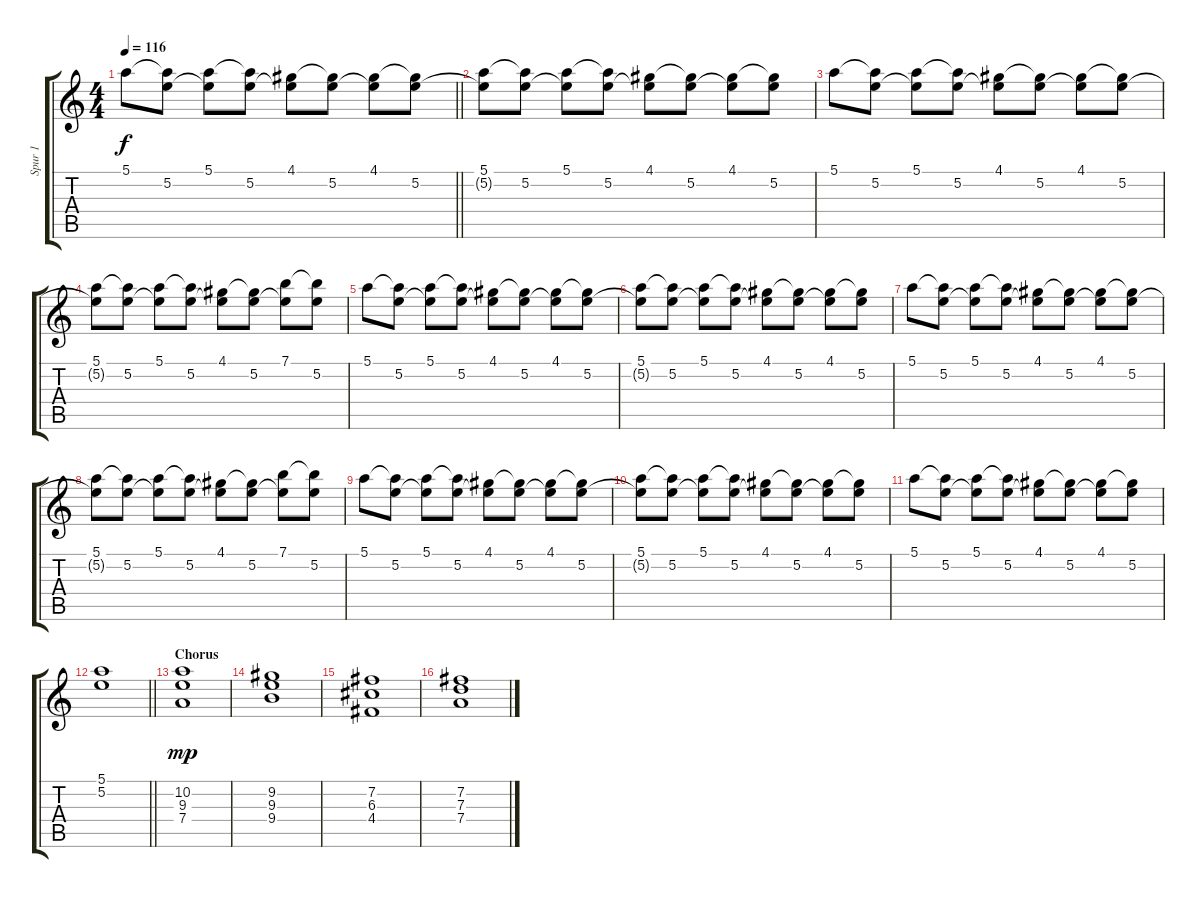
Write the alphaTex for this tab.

\track ("Spur 1" "Spur 1") {instrument distortionguitar}
\staff {score tabs}
\tuning (E4 B3 G3 D3 A2 E2) {hide}
\ts (4 4)
\tempo 116
\clef g2
\barLineRight lightlight
\ks c
5.1.8{dy f volume 10 instrument electricguitarclean} (5.1{t} 5.2).8 (5.1 5.2{t}).8 (5.1{t} 5.2).8 (4.1 5.2{t}).8 (4.1{t} 5.2).8 (4.1 5.2{t}).8 (4.1{t} 5.2).8 |
(5.1 5.2{t}).8 (5.1{t} 5.2).8 (5.1 5.2{t}).8 (5.1{t} 5.2).8 (4.1 5.2{t}).8 (4.1{t} 5.2).8 (4.1 5.2{t}).8 (4.1{t} 5.2).8 |
5.1.8 (5.1{t} 5.2).8 (5.1 5.2{t}).8 (5.1{t} 5.2).8 (4.1 5.2{t}).8 (4.1{t} 5.2).8 (4.1 5.2{t}).8 (4.1{t} 5.2).8 |
(5.1 5.2{t}).8 (5.1{t} 5.2).8 (5.1 5.2{t}).8 (5.1{t} 5.2).8 (4.1 5.2{t}).8 (4.1{t} 5.2).8 (7.1 5.2{t}).8 (7.1{t} 5.2).8 |
5.1.8 (5.1{t} 5.2).8 (5.1 5.2{t}).8 (5.1{t} 5.2).8 (4.1 5.2{t}).8 (4.1{t} 5.2).8 (4.1 5.2{t}).8 (4.1{t} 5.2).8 |
(5.1 5.2{t}).8 (5.1{t} 5.2).8 (5.1 5.2{t}).8 (5.1{t} 5.2).8 (4.1 5.2{t}).8 (4.1{t} 5.2).8 (4.1 5.2{t}).8 (4.1{t} 5.2).8 |
5.1.8 (5.1{t} 5.2).8 (5.1 5.2{t}).8 (5.1{t} 5.2).8 (4.1 5.2{t}).8 (4.1{t} 5.2).8 (4.1 5.2{t}).8 (4.1{t} 5.2).8 |
(5.1 5.2{t}).8 (5.1{t} 5.2).8 (5.1 5.2{t}).8 (5.1{t} 5.2).8 (4.1 5.2{t}).8 (4.1{t} 5.2).8 (7.1 5.2{t}).8 (7.1{t} 5.2).8 |
5.1.8 (5.1{t} 5.2).8 (5.1 5.2{t}).8 (5.1{t} 5.2).8 (4.1 5.2{t}).8 (4.1{t} 5.2).8 (4.1 5.2{t}).8 (4.1{t} 5.2).8 |
(5.1 5.2{t}).8 (5.1{t} 5.2).8 (5.1 5.2{t}).8 (5.1{t} 5.2).8 (4.1 5.2{t}).8 (4.1{t} 5.2).8 (4.1 5.2{t}).8 (4.1{t} 5.2).8 |
5.1.8 (5.1{t} 5.2).8 (5.1 5.2{t}).8 (5.1{t} 5.2).8 (4.1 5.2{t}).8 (4.1{t} 5.2).8 (4.1 5.2{t}).8 (4.1{t} 5.2).8 |
\barLineRight lightlight
(5.1 5.2).1 |
\section ("" "Chorus")
(10.2 9.3 7.4).1{dy mp volume 10 instrument distortionguitar} |
(9.2 9.3 9.4).1 |
(7.2 6.3 4.4).1 |
(7.2 7.3 7.4).1
